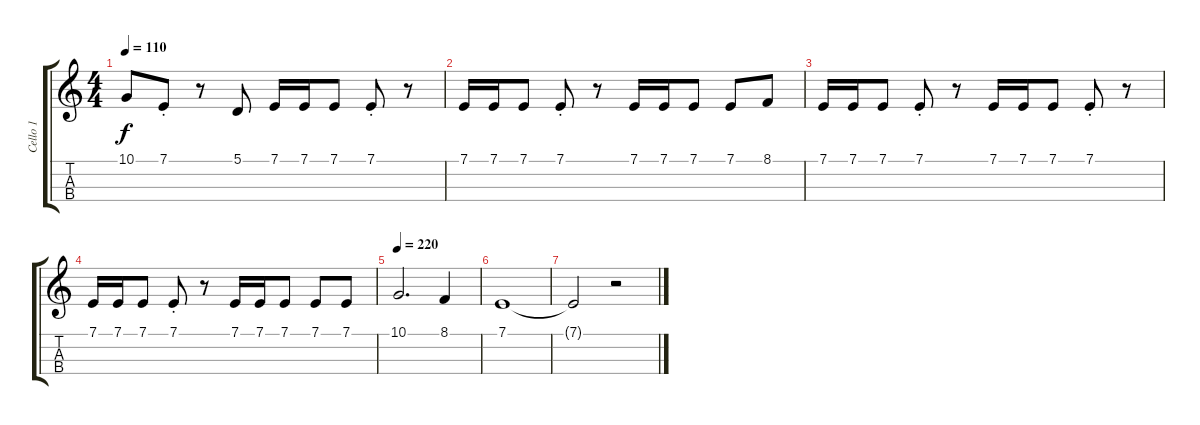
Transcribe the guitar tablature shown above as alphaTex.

\track ("Cello 1" "Cello 1") {instrument cello}
\staff {score tabs}
\tuning (A3 D3 G2 C2) {hide}
\ts (4 4)
\tempo 110
\clef g2
\ks c
10.1.8{dy f} 7.1{st}.8 r.8 5.1.8 7.1.16 7.1.16 7.1.8 7.1{st}.8 r.8 |
7.1.16 7.1.16 7.1.8 7.1{st}.8 r.8 7.1.16 7.1.16 7.1.8 7.1.8 8.1.8 |
7.1.16 7.1.16 7.1.8 7.1{st}.8 r.8 7.1.16 7.1.16 7.1.8 7.1{st}.8 r.8 |
7.1.16 7.1.16 7.1.8 7.1{st}.8 r.8 7.1.16 7.1.16 7.1.8 7.1.8 7.1.8 |
\tempo 220
10.1.2{d} 8.1.4 |
7.1.1 |
7.1{t}.2 r.2
